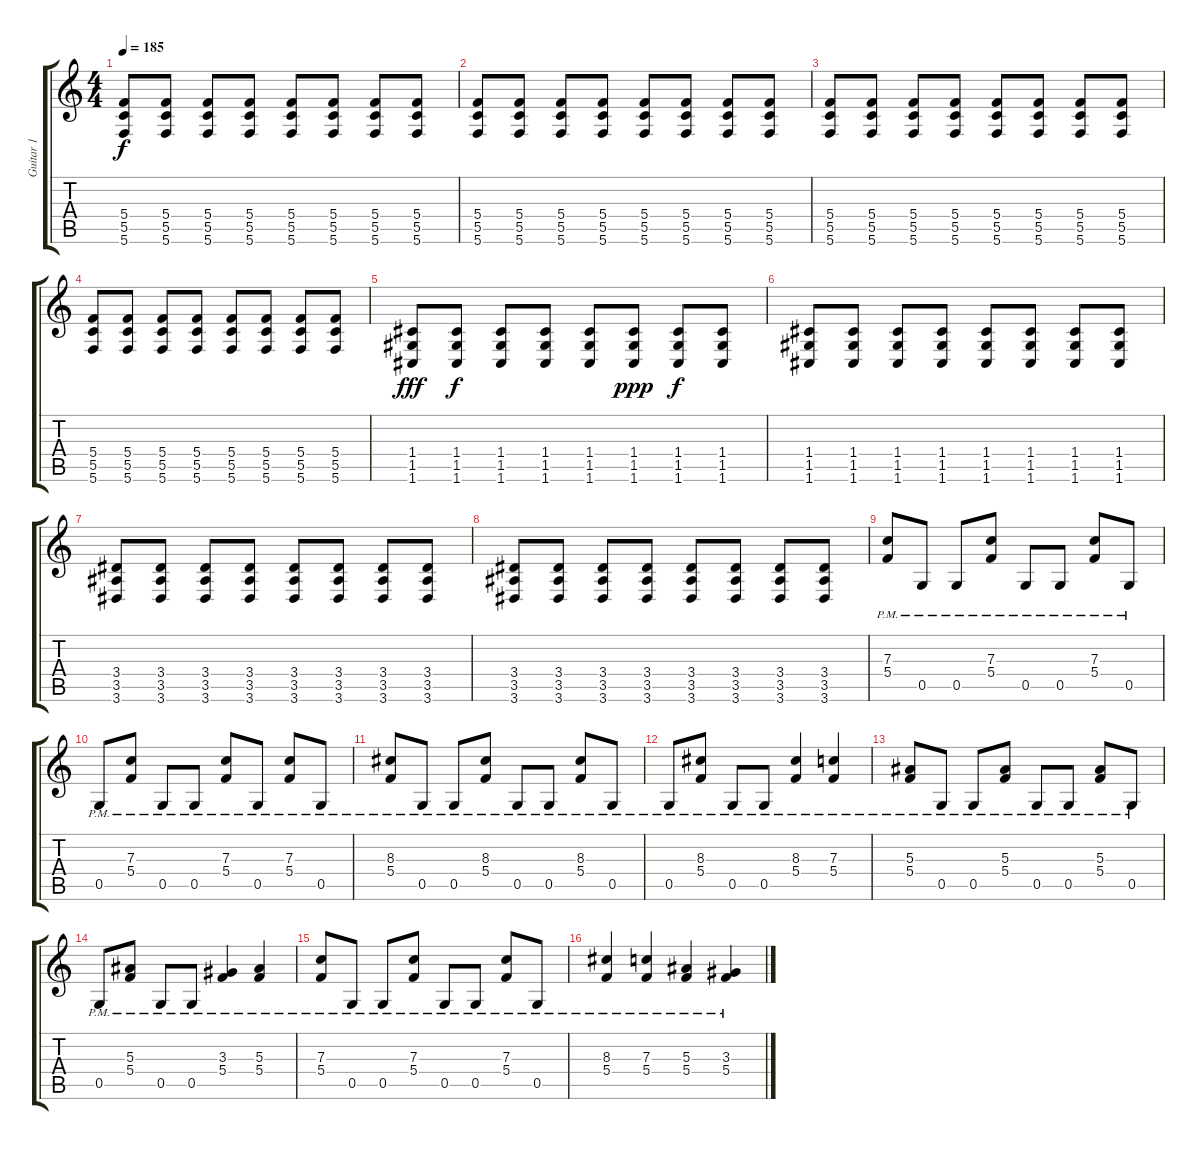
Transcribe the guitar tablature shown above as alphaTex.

\track ("Guitar 1" "Guitar 1") {instrument distortionguitar}
\staff {score tabs}
\tuning (D4 A3 F3 C3 G2 C2) {hide}
\ts (4 4)
\tempo 185
\clef g2
\ks c
(5.4 5.5 5.6).8{dy f} (5.4 5.5 5.6).8 (5.4 5.5 5.6).8 (5.4 5.5 5.6).8 (5.4 5.5 5.6).8 (5.4 5.5 5.6).8 (5.4 5.5 5.6).8 (5.4 5.5 5.6).8 |
(5.4 5.5 5.6).8 (5.4 5.5 5.6).8 (5.4 5.5 5.6).8 (5.4 5.5 5.6).8 (5.4 5.5 5.6).8 (5.4 5.5 5.6).8 (5.4 5.5 5.6).8 (5.4 5.5 5.6).8 |
(5.4 5.5 5.6).8 (5.4 5.5 5.6).8 (5.4 5.5 5.6).8 (5.4 5.5 5.6).8 (5.4 5.5 5.6).8 (5.4 5.5 5.6).8 (5.4 5.5 5.6).8 (5.4 5.5 5.6).8 |
(5.4 5.5 5.6).8 (5.4 5.5 5.6).8 (5.4 5.5 5.6).8 (5.4 5.5 5.6).8 (5.4 5.5 5.6).8 (5.4 5.5 5.6).8 (5.4 5.5 5.6).8 (5.4 5.5 5.6).8 |
(1.4 1.5 1.6).8{dy fff} (1.4 1.5 1.6).8{dy f} (1.4 1.5 1.6).8 (1.4 1.5 1.6).8 (1.4 1.5 1.6).8 (1.4 1.5 1.6).8{dy ppp} (1.4 1.5 1.6).8{dy f} (1.4 1.5 1.6).8 |
(1.4 1.5 1.6).8 (1.4 1.5 1.6).8 (1.4 1.5 1.6).8 (1.4 1.5 1.6).8 (1.4 1.5 1.6).8 (1.4 1.5 1.6).8 (1.4 1.5 1.6).8 (1.4 1.5 1.6).8 |
(3.4 3.5 3.6).8 (3.4 3.5 3.6).8 (3.4 3.5 3.6).8 (3.4 3.5 3.6).8 (3.4 3.5 3.6).8 (3.4 3.5 3.6).8 (3.4 3.5 3.6).8 (3.4 3.5 3.6).8 |
(3.4 3.5 3.6).8 (3.4 3.5 3.6).8 (3.4 3.5 3.6).8 (3.4 3.5 3.6).8 (3.4 3.5 3.6).8 (3.4 3.5 3.6).8 (3.4 3.5 3.6).8 (3.4 3.5 3.6).8 |
(7.3{pm} 5.4{pm}).8 0.5{pm}.8 0.5{pm}.8 (7.3{pm} 5.4{pm}).8 0.5{pm}.8 0.5{pm}.8 (7.3{pm} 5.4{pm}).8 0.5{pm}.8 |
0.5{pm}.8 (7.3{pm} 5.4{pm}).8 0.5{pm}.8 0.5{pm}.8 (7.3{pm} 5.4{pm}).8 0.5{pm}.8 (7.3{pm} 5.4{pm}).8 0.5{pm}.8 |
(8.3{pm} 5.4{pm}).8 0.5{pm}.8 0.5{pm}.8 (8.3{pm} 5.4{pm}).8 0.5{pm}.8 0.5{pm}.8 (8.3{pm} 5.4{pm}).8 0.5{pm}.8 |
0.5{pm}.8 (8.3{pm} 5.4{pm}).8 0.5{pm}.8 0.5{pm}.8 (8.3{pm} 5.4{pm}).4 (7.3{pm} 5.4{pm}).4 |
(5.3{pm} 5.4{pm}).8 0.5{pm}.8 0.5{pm}.8 (5.3{pm} 5.4{pm}).8 0.5{pm}.8 0.5{pm}.8 (5.3{pm} 5.4{pm}).8 0.5{pm}.8 |
0.5{pm}.8 (5.3{pm} 5.4{pm}).8 0.5{pm}.8 0.5{pm}.8 (3.3{pm} 5.4{pm}).4 (5.3{pm} 5.4{pm}).4 |
(7.3{pm} 5.4{pm}).8 0.5{pm}.8 0.5{pm}.8 (7.3{pm} 5.4{pm}).8 0.5{pm}.8 0.5{pm}.8 (7.3{pm} 5.4{pm}).8 0.5{pm}.8 |
(8.3{pm} 5.4{pm}).4 (7.3{pm} 5.4{pm}).4 (5.3{pm} 5.4{pm}).4 (3.3{pm} 5.4{pm}).4
